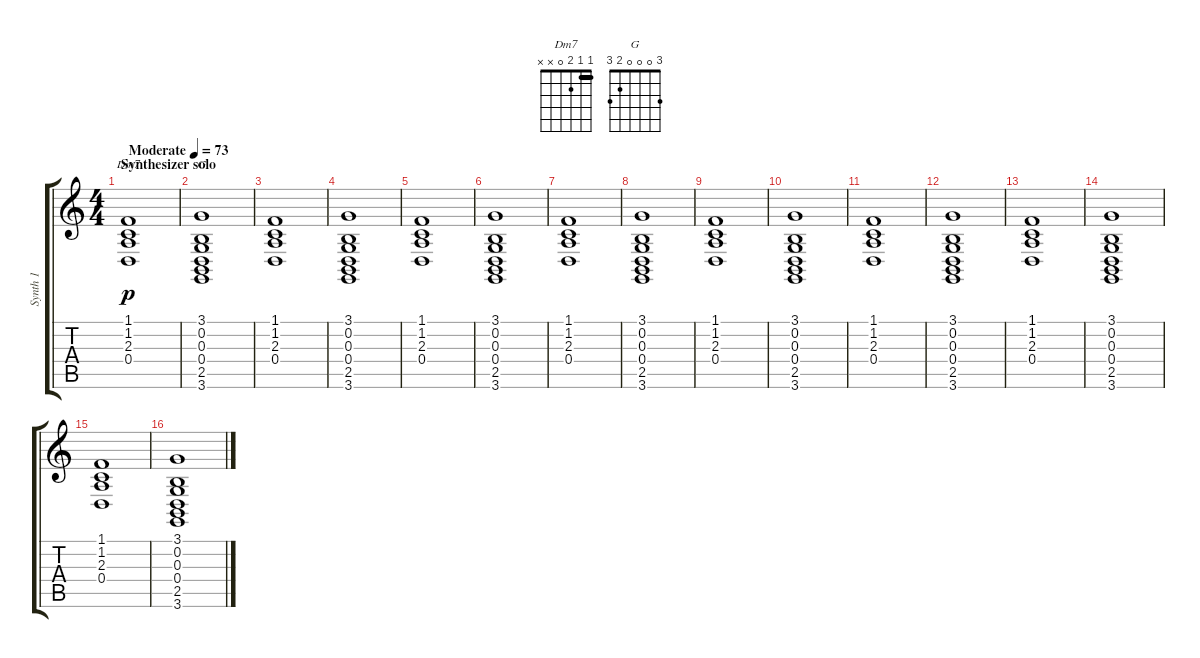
\track ("Synth 1" "Synth 1") {instrument stringensemble1}
\staff {score tabs}
\tuning (E4 B3 G3 D3 A2 E2) {hide}
\chord ("Dm7" 1 1 2 0 x x) {barre 1}
\chord ("G" 3 0 0 0 2 3)
\ts (4 4)
\section ("" "Synthesizer solo")
\tempo (73 "Moderate")
\clef g2
\ks c
(1.1 1.2 2.3 0.4).1{ch "Dm7" dy p instrument stringensemble1} |
(3.1 0.2 0.3 0.4 2.5 3.6).1{ch "G"} |
(1.1 1.2 2.3 0.4).1 |
(3.1 0.2 0.3 0.4 2.5 3.6).1 |
(1.1 1.2 2.3 0.4).1 |
(3.1 0.2 0.3 0.4 2.5 3.6).1 |
(1.1 1.2 2.3 0.4).1 |
(3.1 0.2 0.3 0.4 2.5 3.6).1 |
(1.1 1.2 2.3 0.4).1 |
(3.1 0.2 0.3 0.4 2.5 3.6).1 |
(1.1 1.2 2.3 0.4).1 |
(3.1 0.2 0.3 0.4 2.5 3.6).1 |
(1.1 1.2 2.3 0.4).1 |
(3.1 0.2 0.3 0.4 2.5 3.6).1 |
(1.1 1.2 2.3 0.4).1 |
(3.1 0.2 0.3 0.4 2.5 3.6).1
